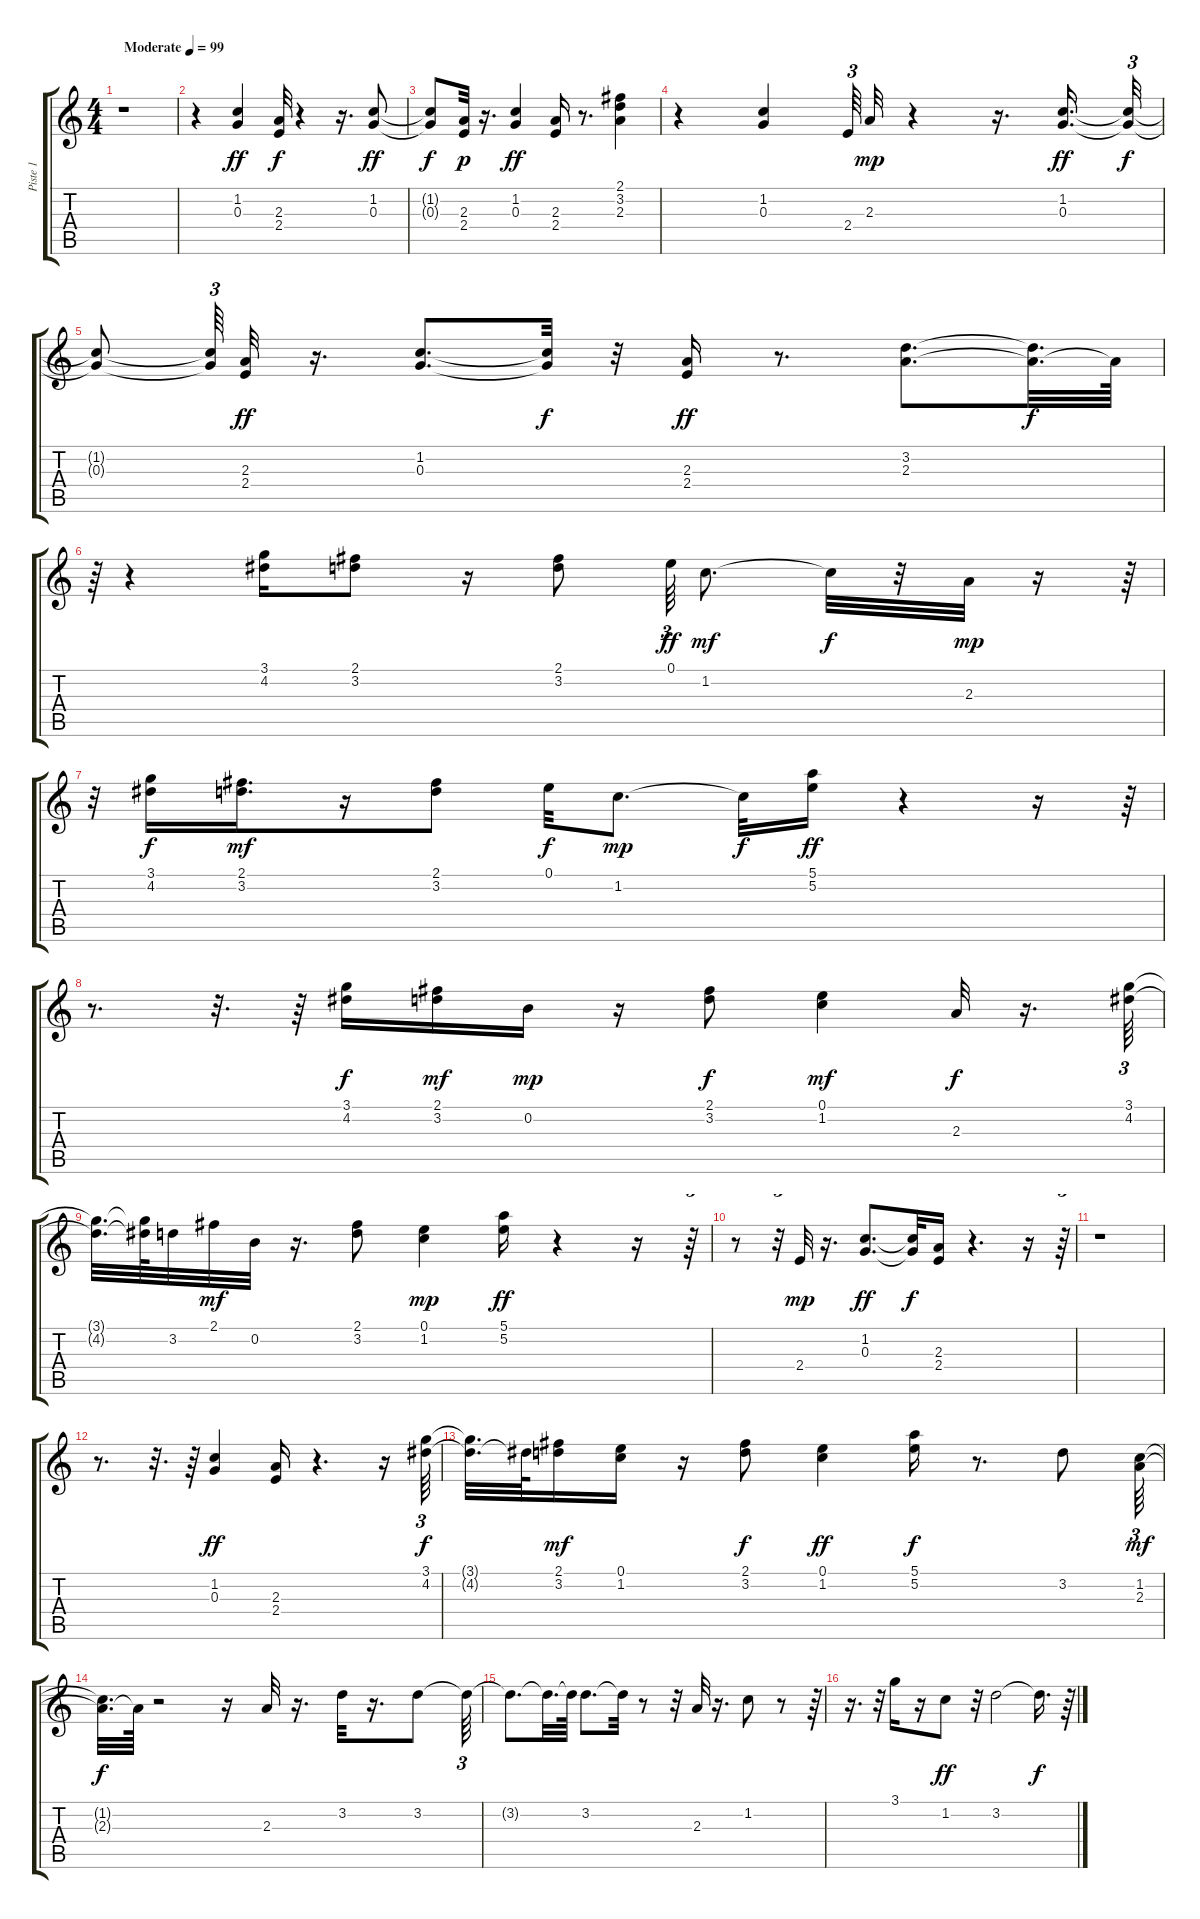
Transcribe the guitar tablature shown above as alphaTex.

\track ("Piste 1" "Piste 1") {instrument overdrivenguitar}
\staff {score tabs}
\tuning (E4 B3 G3 D3 A2 E2) {hide}
\ts (4 4)
\tempo (99 "Moderate")
\clef g2
\ks c
r.1{dy ff instrument overdrivenguitar} |
r.4 (1.2 0.3).4 (2.3 2.4).32{dy f} r.4 r.16{d} (1.2 0.3).8{dy ff} |
(1.2{t} 0.3{t}).8{dy f} (2.3 2.4).32{dy p} r.16{d} (1.2 0.3).4{dy ff} (2.3 2.4).16 r.8{d} (2.1 3.2 2.3).4 |
r.4 (1.2 0.3).4 2.4.64{tu (3 2)} 2.3.32{dy mp} r.4 r.16{d} (1.2 0.3).16{d dy ff} (1.2{t} 0.3{t}).32{tu (3 2) dy f} |
(1.2{t} 0.3{t}).8 (1.2{t} 0.3{t}).64{tu (3 2) beam splitsecondary} (2.3 2.4).32{dy ff} r.16{d} (1.2 0.3).8{d} (1.2{t} 0.3{t}).32{dy f} r.32 (2.3 2.4).16{dy ff} r.8{d} (3.2 2.3).8{d} (3.2{t} 2.3{t}).32{d dy f} 2.3{t}.64 |
r.64{tu (3 2)} r.4 (3.1 4.2).16 (2.1 3.2).8 r.16 (2.1 3.2).8 0.1.64{tu (3 2) dy ff} 1.2.8{d dy mf} 1.2{t}.32{dy f} r.32 2.3.32{dy mp} r.16 r.64{tu (3 2)} |
r.32{tu (3 2)} (3.1 4.2).16{dy f} (2.1 3.2).16{d dy mf} r.16 (2.1 3.2).8 0.1.32{dy f} 1.2.8{d dy mp} 1.2{t}.32{dy f} (5.1 5.2).16{dy ff} r.4 r.16 r.64{tu (3 2)} |
r.8{d} r.32{d} r.64 (3.1 4.2).16{dy f} (2.1 3.2).16{dy mf} 0.2.16{dy mp} r.16 (2.1 3.2).8{dy f} (0.1 1.2).4{dy mf} 2.3.32{dy f} r.16{d} (3.1 4.2).64{tu (3 2)} |
(3.1{t} 4.2{t}).32{d} (3.1{t} 4.2{t}).64 3.2.32 2.1.32{dy mf} 0.2.32 r.16{d} (2.1 3.2).8 (0.1 1.2).4{dy mp} (5.1 5.2).16{dy ff} r.4 r.16 r.64{tu (3 2)} |
r.8 r.32{tu (3 2)} 2.4.32{dy mp} r.16{d} (1.2 0.3).8{d dy ff} (1.2{t} 0.3{t}).32{dy f} (2.3 2.4).16 r.4{d} r.16 r.64{tu (3 2)} |
r.1 |
r.8{d} r.32{d} r.64 (1.2 0.3).4{dy ff} (2.3 2.4).16 r.4{d} r.16 (3.1 4.2).64{tu (3 2) dy f} |
(3.1{t} 4.2{t}).32{d} 4.2{t}.64 (2.1 3.2).16{dy mf} (0.1 1.2).16 r.16 (2.1 3.2).8{dy f} (0.1 1.2).4{dy ff} (5.1 5.2).16{dy f} r.8{d} 3.2.8 (1.2 2.3).64{tu (3 2) dy mf} |
(1.2{t} 2.3{t}).32{d dy f} 2.3{t}.64 r.2 r.16 2.3.32 r.16{d} 3.2.32 r.16{d} 3.2.8 3.2{t}.64{tu (3 2)} |
3.2{t}.8{d} 3.2{t}.32{d} 3.2{t}.64 3.2.8{d} 3.2{t}.32 r.8 r.32 2.3.32 r.16{d} 1.2.8 r.8 r.64{tu (3 2)} |
r.16{d} r.32{tu (3 2)} 3.1.16 r.16 1.2.8{dy ff} r.32 3.2.2 3.2{t}.16{d dy f} r.64{tu (3 2)}
